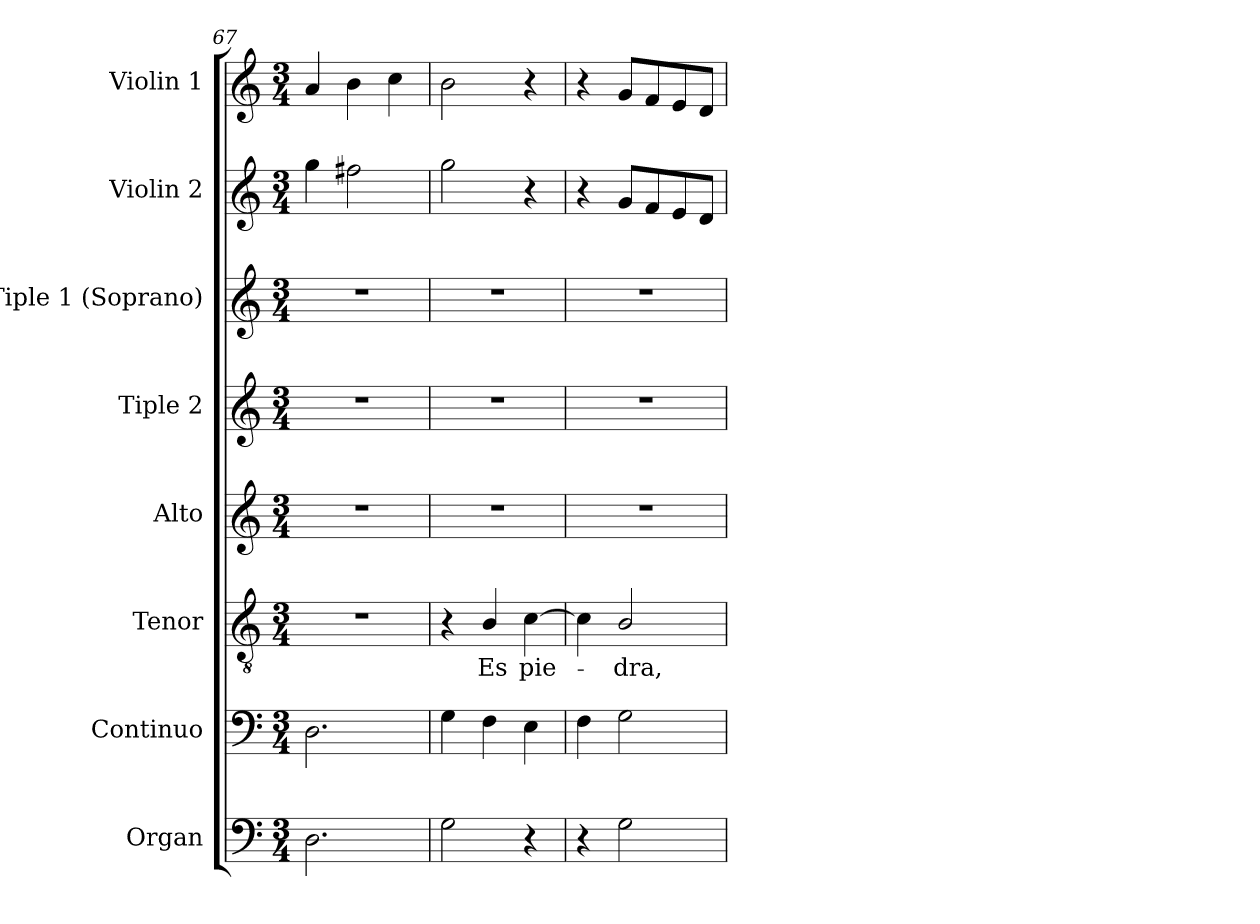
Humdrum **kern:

**kern	**kern	**kern	**text	**kern	**kern	**kern	**kern	**kern
*part8	*part7	*part6	*part6	*part5	*part4	*part3	*part2	*part1
*staff8	*staff7	*staff6	*staff6	*staff5	*staff4	*staff3	*staff2	*staff1
*I"Organ	*I"Continuo	*I"Tenor	*	*I"Alto	*I"Tiple 2	*I"Tiple 1 (Soprano)	*I"Violin 2	*I"Violin 1
*I'Org.	*I'Cont.	*I'T.	*	*I'A.	*	*I'S	*I'Vln. 2	*I'Vln. 1
!!LO:PB:g=z
*clefF4	*clefF4	*clefGv2	*	*clefG2	*clefG2	*clefG2	*clefG2	*clefG2
*	*	*ITrd7c12	*	*	*	*	*	*
*k[]	*k[]	*k[]	*	*k[]	*k[]	*k[]	*k[]	*k[]
*C:	*C:	*C:	*	*C:	*C:	*C:	*C:	*C:
*M3/4	*M3/4	*M3/4	*	*M3/4	*M3/4	*M3/4	*M3/4	*M3/4
=67	=67	=67	=67	=67	=67	=67	=67	=67
!	!	!LO:N:vis=1	!	!LO:N:vis=1	!LO:N:vis=1	!LO:N:vis=1	!	!
2.Di\	2.Di\	2.r	.	2.r	2.r	2.r	4ggi\	4ai/
.	.	.	.	.	.	.	2ff#Xi\	4bi\
.	.	.	.	.	.	.	.	4cci\
=68	=68	=68	=68	=68	=68	=68	=68	=68
!	!	!	!	!LO:N:vis=1	!LO:N:vis=1	!LO:N:vis=1	!	!
2Gi\	4Gi\	4r	.	2.r	2.r	2.r	2ggi\	2bi\
!	!	!	!LO:LY:b:color=#000000	!	!	!	!	!
.	4Fi\	4BBi/	Es	.	.	.	.	.
!	!	!	!LO:LY:b:color=#000000	!	!	!	!	!
4r	4Ei\	[4Ci\	pie-	.	.	.	4r	4r
=69	=69	=69	=69	=69	=69	=69	=69	=69
!	!	!	!	!LO:N:vis=1	!LO:N:vis=1	!LO:N:vis=1	!	!
4r	4Fi\	4Ci\]	.	2.r	2.r	2.r	4r	4r
!	!	!	!LO:LY:b:color=#000000	!	!	!	!	!
2Gi\	2Gi\	2BBi/	-dra,	.	.	.	8gi/L	8gi/L
.	.	.	.	.	.	.	8fi/	8fi/
.	.	.	.	.	.	.	8ei/	8ei/
.	.	.	.	.	.	.	8di/J	8di/J
=	=	=	=	=	=	=	=	=
*-	*-	*-	*-	*-	*-	*-	*-	*-
